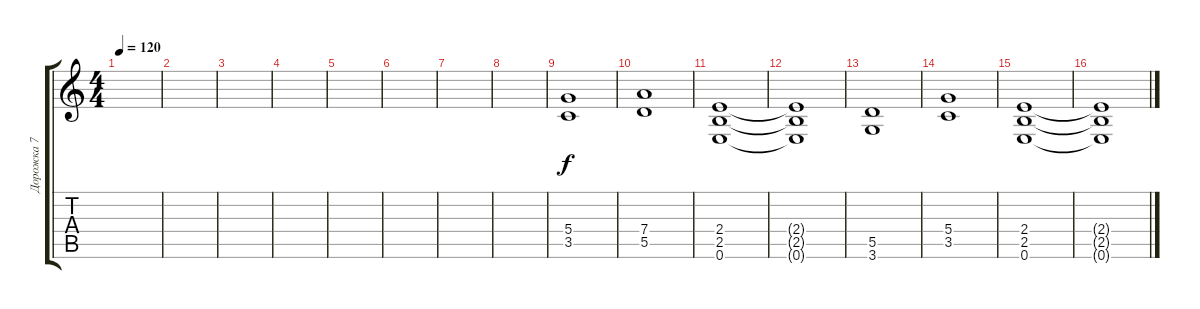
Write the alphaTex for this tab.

\track ("Дорожка 7" "Дорожка 7") {instrument distortionguitar}
\staff {score tabs}
\tuning (E4 B3 G3 D3 A2 E2) {hide}
\ts (4 4)
\tempo 120
\clef g2
\ks c
|
|
|
|
|
|
|
|
(5.4 3.5).1 |
(7.4 5.5).1 |
(2.4 2.5 0.6).1 |
(2.4{t} 2.5{t} 0.6{t}).1 |
(5.5 3.6).1 |
(5.4 3.5).1 |
(2.4 2.5 0.6).1 |
(2.4{t} 2.5{t} 0.6{t}).1
